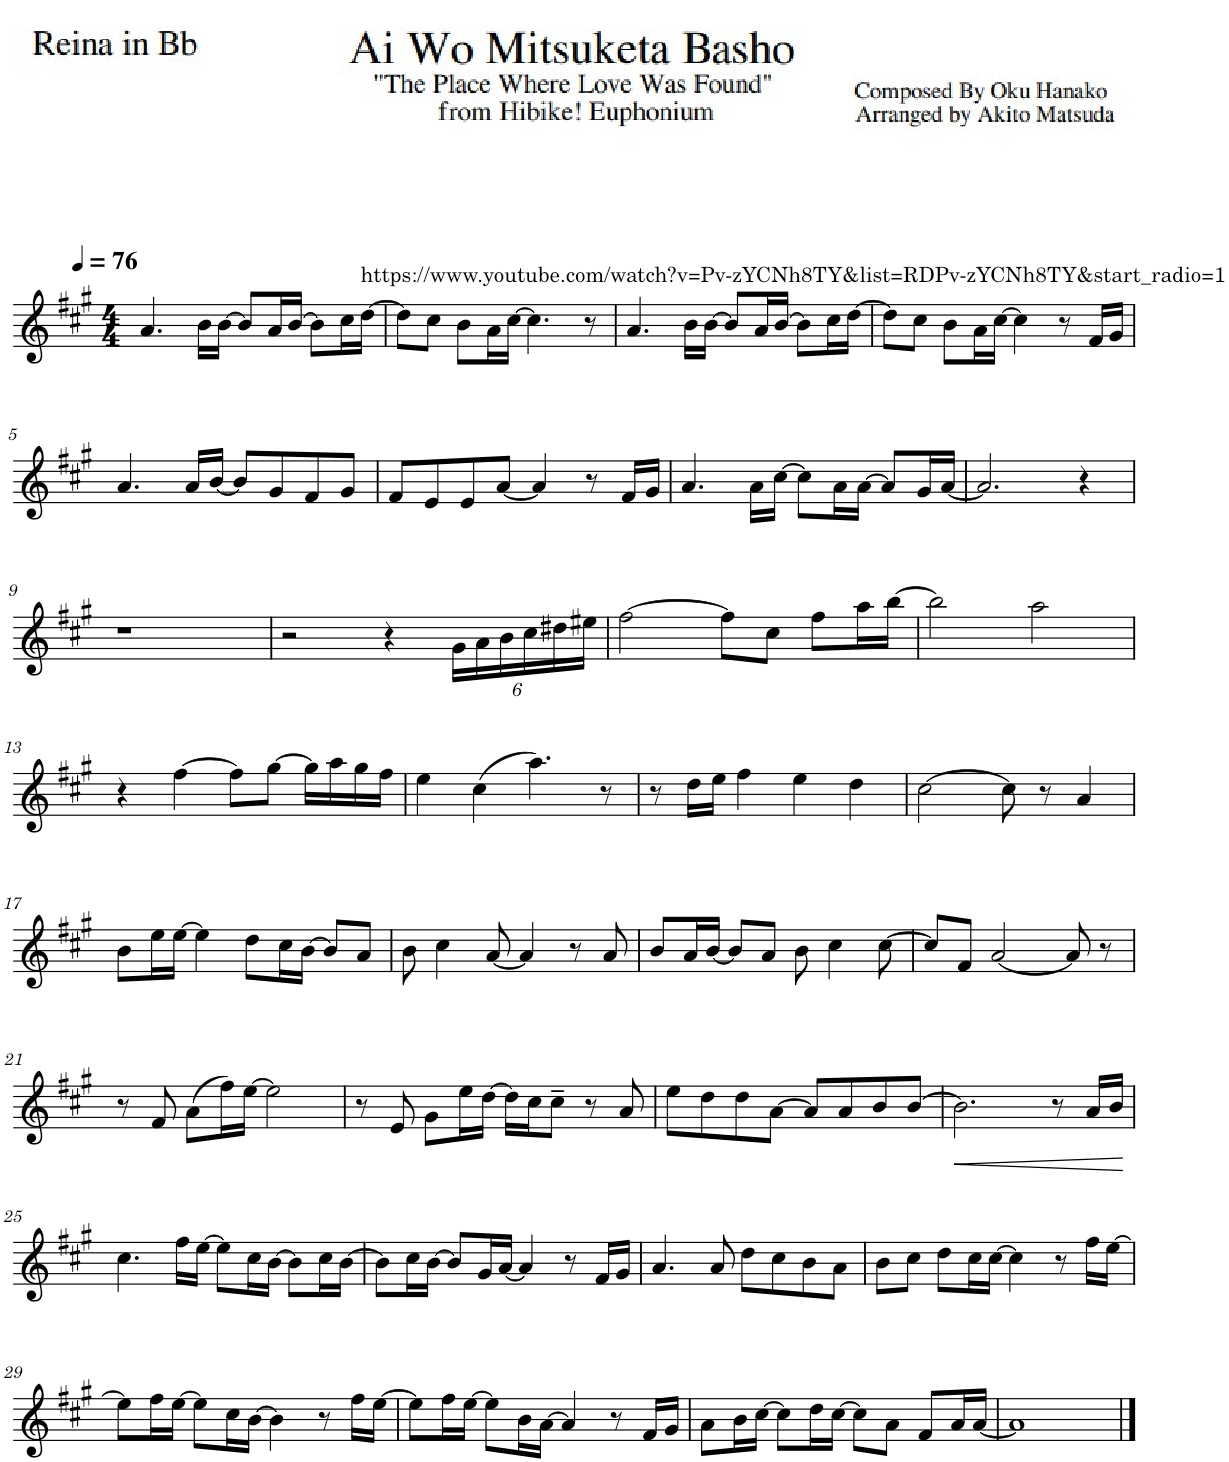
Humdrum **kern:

**kern	**dynam
*part1	*part1
*staff1	*staff1
*I"Euphonium	*
*I'Euph.	*
*clefG2	*
*Trd8c14	*
*k[f#c#g#]	*
*M4/4	*
*MM76	*
=1	=1
4.a/	.
16b\LL	.
[16b\JJ	.
8b/L]	.
16a/L	.
[16b/JJ	.
8b\L]	.
16cc#\L	.
!LO:TX:a:t=https&colon;//www.youtube.com/watch?v=Pv-zYCNh8TY&list=RDPv-zYCNh8TY&start_radio=1	!
[16dd\JJ	.
=2	=2
8dd\L]	.
8cc#\J	.
8b\L	.
16a\L	.
[16cc#\JJ	.
4.cc#\]	.
8r	.
=3	=3
4.a/	.
16b\LL	.
[16b\JJ	.
8b/L]	.
16a/L	.
[16b/JJ	.
8b\L]	.
16cc#\L	.
[16dd\JJ	.
=4	=4
8dd\L]	.
8cc#\J	.
8b\L	.
16a\L	.
[16cc#\JJ	.
4cc#\]	.
8r	.
16f#/LL	.
16g#/JJ	.
!!LO:LB:g=z
=5	=5
4.a/	.
16a/LL	.
[16b/JJ	.
8b/L]	.
8g#/	.
8f#/	.
8g#/J	.
=6	=6
8f#/L	.
8e/	.
8e/	.
[8a/J	.
4a/]	.
8r	.
16f#/LL	.
16g#/JJ	.
=7	=7
4.a/	.
16a\LL	.
[16cc#\JJ	.
8cc#\L]	.
16a\L	.
[16a\JJ	.
8a/L]	.
16g#/L	.
[16a/JJ	.
=8	=8
2.a/]	.
4r	.
!!LO:LB:g=z
=9	=9
1r	.
=10	=10
2r	.
4r	.
*Xbrackettup	*
24g#\LL	.
24a\	.
24b\	.
24cc#\	.
24dd#X\	.
24ee#X\JJ	.
=11	=11
[2ff#\	.
8ff#\L]	.
8cc#\J	.
8ff#\L	.
16aa\L	.
[16bb\JJ	.
=12	=12
2bb\]	.
2aa\	.
!!LO:LB:g=z
=13	=13
4r	.
[4ff#\	.
8ff#\L]	.
[8gg#\J	.
16gg#\LL]	.
16aa\	.
16gg#\	.
16ff#\JJ	.
=14	=14
4ee\	.
(4cc#\	.
4.aa\)	.
8r	.
=15	=15
8r	.
16dd\LL	.
16ee\JJ	.
4ff#\	.
4ee\	.
4dd\	.
=16	=16
[2cc#\	.
8cc#\]	.
8r	.
4a/	.
!!LO:LB:g=z
=17	=17
8b\L	.
16ee\L	.
[16ee\JJ	.
4ee\]	.
8dd\L	.
16cc#\L	.
[16b\JJ	.
8b/L]	.
8a/J	.
=18	=18
8b\	.
4cc#\	.
[8a/	.
4a/]	.
8r	.
8a/	.
=19	=19
8b/L	.
16a/L	.
[16b/JJ	.
8b/L]	.
8a/J	.
8b\	.
4cc#\	.
[8cc#\	.
=20	=20
8cc#/L]	.
8f#/J	.
[2a/	.
8a/]	.
8r	.
!!LO:LB:g=z
=21	=21
8r	.
8f#/	.
(8a\L	.
16ff#\L)	.
[16ee\JJ	.
2ee\]	.
=22	=22
8r	.
8e/	.
8g#\L	.
16ee\L	.
[16dd\JJ	.
16dd\LL]	.
16cc#\J	.
8cc#~\J	.
8r	.
8a/	.
=23	=23
8ee\L	.
8dd\	.
8dd\	.
[8a\J	.
8a/L]	.
8a/	.
8b/	.
[8b/J	.
=24	=24
!	!LO:HP:b
2.b\]	<
8r	.
16a/LL	.
16b/JJ	.
.	[
!!LO:LB:g=z
=25	=25
4.cc#\	.
16ff#\LL	.
[16ee\JJ	.
8ee\L]	.
16cc#\L	.
[16b\JJ	.
8b\L]	.
16cc#\L	.
[16b\JJ	.
=26	=26
8b\L]	.
16cc#\L	.
[16b\JJ	.
8b/L]	.
16g#/L	.
[16a/JJ	.
4a/]	.
8r	.
16f#/LL	.
16g#/JJ	.
=27	=27
4.a/	.
8a/	.
8dd\L	.
8cc#\	.
8b\	.
8a\J	.
=28	=28
8b\L	.
8cc#\J	.
8dd\L	.
16cc#\L	.
[16cc#\JJ	.
4cc#\]	.
8r	.
16ff#\LL	.
[16ee\JJ	.
!!LO:LB:g=z
=29	=29
8ee\L]	.
16ff#\L	.
[16ee\JJ	.
8ee\L]	.
16cc#\L	.
[16b\JJ	.
4b\]	.
8r	.
16ff#\LL	.
[16ee\JJ	.
=30	=30
8ee\L]	.
16ff#\L	.
[16ee\JJ	.
8ee\L]	.
16b\L	.
[16a\JJ	.
4a/]	.
8r	.
16f#/LL	.
16g#/JJ	.
=31	=31
8a\L	.
16b\L	.
[16cc#\JJ	.
8cc#\L]	.
16dd\L	.
[16cc#\JJ	.
8cc#\L]	.
8a\J	.
8f#/L	.
16a/L	.
[16a/JJ	.
=32	=32
1a]	.
==	==
*-	*-
